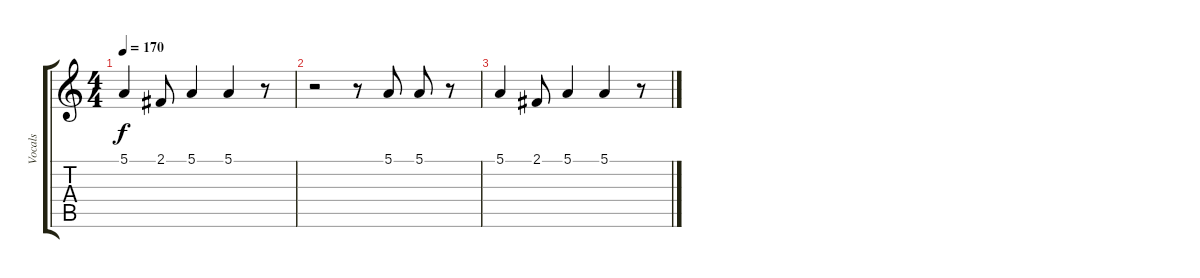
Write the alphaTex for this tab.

\track ("Vocals" "Vocals") {instrument lead6voice}
\staff {score tabs}
\tuning (E4 B3 G3 D3 A2 E2) {hide}
\ts (4 4)
\tempo 170
\clef g2
\ks c
5.1.4{dy f} 2.1.8 5.1.4 5.1.4 r.8 |
r.2 r.8 5.1.8 5.1.8 r.8 |
5.1.4 2.1.8 5.1.4 5.1.4 r.8
